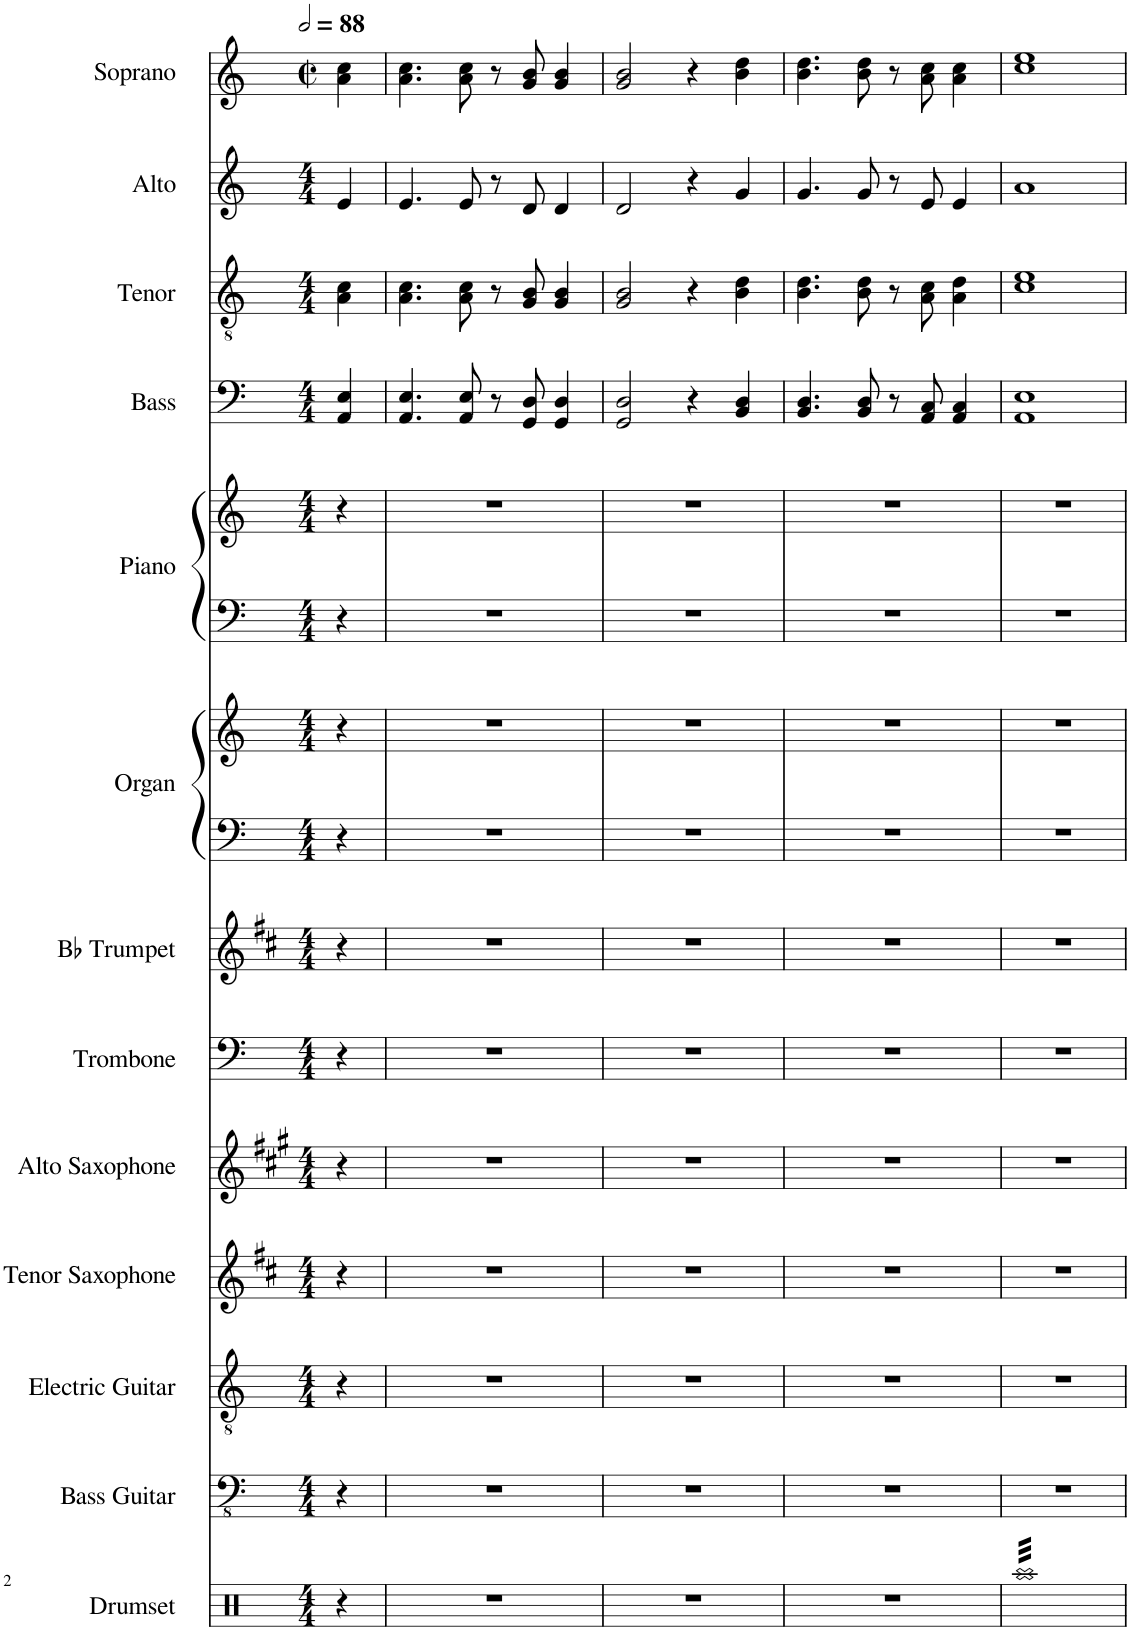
**kern	**kern	**kern	**kern	**kern	**kern	**kern	**kern	**kern	**kern	**kern	**kern	**kern	**kern	**kern
*part13	*part12	*part11	*part10	*part9	*part8	*part7	*part6	*part6	*part5	*part5	*part4	*part3	*part2	*part1
*staff15	*staff14	*staff13	*staff12	*staff11	*staff10	*staff9	*staff8	*staff7	*staff6	*staff5	*staff4	*staff3	*staff2	*staff1
*I"Drumset	*I"Bass Guitar	*I"Electric Guitar	*I"Tenor Saxophone	*I"Alto Saxophone	*I"Trombone	*I"Bb Trumpet	*I"Organ	*	*I"Piano	*	*I"Bass	*I"Tenor	*I"Alto	*I"Soprano
*I'Drs.	*I'B. Guit.	*I'El. Guit.	*I'T. Sax.	*I'A. Sax.	*I'Trb.	*I'Bb Tpt.	*I'Org.	*	*I'Pno.	*	*I'B.	*I'T.	*I'A.	*I'S.
*clefX	*clefFv4	*clefGv2	*clefG2	*clefG2	*clefF4	*clefG2	*clefF4	*clefG2	*clefF4	*clefG2	*clefF4	*clefGv2	*clefG2	*clefG2
*	*	*	*Trd8c14	*Trd5c9	*	*Trd1c2	*	*	*	*	*	*	*	*
*k[]	*k[]	*k[]	*k[f#c#]	*k[f#c#g#]	*k[]	*k[f#c#]	*k[]	*k[]	*k[]	*k[]	*k[]	*k[]	*k[]	*k[]
*M4/4	*M4/4	*M4/4	*M4/4	*M4/4	*M4/4	*M4/4	*M4/4	*M4/4	*M4/4	*M4/4	*M4/4	*M4/4	*M4/4	*M4/4
*	*	*	*	*	*	*	*	*	*	*	*	*	*	*met(c|)
*MM176	*MM176	*MM176	*MM176	*MM176	*MM176	*MM176	*MM176	*MM176	*MM176	*MM176	*MM176	*MM176	*MM176	*MM176
=1	=1	=1	=1	=1	=1	=1	=1	=1	=1	=1	=1	=1	=1	=1
4r	4r	4r	4r	4r	4r	4r	4r	4r	4r	4r	4AA/ 4E/	4A\ 4c\	4e/	4a\ 4cc\
=2	=2	=2	=2	=2	=2	=2	=2	=2	=2	=2	=2	=2	=2	=2
1r	1r	1r	1r	1r	1r	1r	1r	1r	1r	1r	4.AA/ 4.E/	4.A\ 4.c\	4.e/	4.a\ 4.cc\
.	.	.	.	.	.	.	.	.	.	.	8AA/ 8E/	8A\ 8c\	8e/	8a\ 8cc\
.	.	.	.	.	.	.	.	.	.	.	8r	8r	8r	8r
.	.	.	.	.	.	.	.	.	.	.	8GG/ 8D/	8G/ 8B/	8d/	8g/ 8b/
.	.	.	.	.	.	.	.	.	.	.	4GG/ 4D/	4G/ 4B/	4d/	4g/ 4b/
=3	=3	=3	=3	=3	=3	=3	=3	=3	=3	=3	=3	=3	=3	=3
1r	1r	1r	1r	1r	1r	1r	1r	1r	1r	1r	2GG/ 2D/	2G/ 2B/	2d/	2g/ 2b/
.	.	.	.	.	.	.	.	.	.	.	4r	4r	4r	4r
.	.	.	.	.	.	.	.	.	.	.	4BB/ 4D/	4B\ 4d\	4g/	4b\ 4dd\
=4	=4	=4	=4	=4	=4	=4	=4	=4	=4	=4	=4	=4	=4	=4
1r	1r	1r	1r	1r	1r	1r	1r	1r	1r	1r	4.BB/ 4.D/	4.B\ 4.d\	4.g/	4.b\ 4.dd\
.	.	.	.	.	.	.	.	.	.	.	8BB/ 8D/	8B\ 8d\	8g/	8b\ 8dd\
.	.	.	.	.	.	.	.	.	.	.	8r	8r	8r	8r
.	.	.	.	.	.	.	.	.	.	.	8AA/ 8C/	8A\ 8c\	8e/	8a\ 8cc\
.	.	.	.	.	.	.	.	.	.	.	4AA/ 4C/	4A\ 4d\	4e/	4a\ 4cc\
=5	=5	=5	=5	=5	=5	=5	=5	=5	=5	=5	=5	=5	=5	=5
*tremolo	*	*	*	*	*	*	*	*	*	*	*	*	*	*
32RaaLLL	1r	1r	1r	1r	1r	1r	1r	1r	1r	1r	1AA 1E	1c 1e	1a	1cc 1ee
32Raa	.	.	.	.	.	.	.	.	.	.	.	.	.	.
32Raa	.	.	.	.	.	.	.	.	.	.	.	.	.	.
32Raa	.	.	.	.	.	.	.	.	.	.	.	.	.	.
32Raa	.	.	.	.	.	.	.	.	.	.	.	.	.	.
32Raa	.	.	.	.	.	.	.	.	.	.	.	.	.	.
32Raa	.	.	.	.	.	.	.	.	.	.	.	.	.	.
32Raa	.	.	.	.	.	.	.	.	.	.	.	.	.	.
32Raa	.	.	.	.	.	.	.	.	.	.	.	.	.	.
32Raa	.	.	.	.	.	.	.	.	.	.	.	.	.	.
32Raa	.	.	.	.	.	.	.	.	.	.	.	.	.	.
32Raa	.	.	.	.	.	.	.	.	.	.	.	.	.	.
32Raa	.	.	.	.	.	.	.	.	.	.	.	.	.	.
32Raa	.	.	.	.	.	.	.	.	.	.	.	.	.	.
32Raa	.	.	.	.	.	.	.	.	.	.	.	.	.	.
32Raa	.	.	.	.	.	.	.	.	.	.	.	.	.	.
32Raa	.	.	.	.	.	.	.	.	.	.	.	.	.	.
32Raa	.	.	.	.	.	.	.	.	.	.	.	.	.	.
32Raa	.	.	.	.	.	.	.	.	.	.	.	.	.	.
32Raa	.	.	.	.	.	.	.	.	.	.	.	.	.	.
32Raa	.	.	.	.	.	.	.	.	.	.	.	.	.	.
32Raa	.	.	.	.	.	.	.	.	.	.	.	.	.	.
32Raa	.	.	.	.	.	.	.	.	.	.	.	.	.	.
32Raa	.	.	.	.	.	.	.	.	.	.	.	.	.	.
32Raa	.	.	.	.	.	.	.	.	.	.	.	.	.	.
32Raa	.	.	.	.	.	.	.	.	.	.	.	.	.	.
32Raa	.	.	.	.	.	.	.	.	.	.	.	.	.	.
32Raa	.	.	.	.	.	.	.	.	.	.	.	.	.	.
32Raa	.	.	.	.	.	.	.	.	.	.	.	.	.	.
32Raa	.	.	.	.	.	.	.	.	.	.	.	.	.	.
32Raa	.	.	.	.	.	.	.	.	.	.	.	.	.	.
32RaaJJJ	.	.	.	.	.	.	.	.	.	.	.	.	.	.
*Xtremolo	*	*	*	*	*	*	*	*	*	*	*	*	*	*
=	=	=	=	=	=	=	=	=	=	=	=	=	=	=
*-	*-	*-	*-	*-	*-	*-	*-	*-	*-	*-	*-	*-	*-	*-
